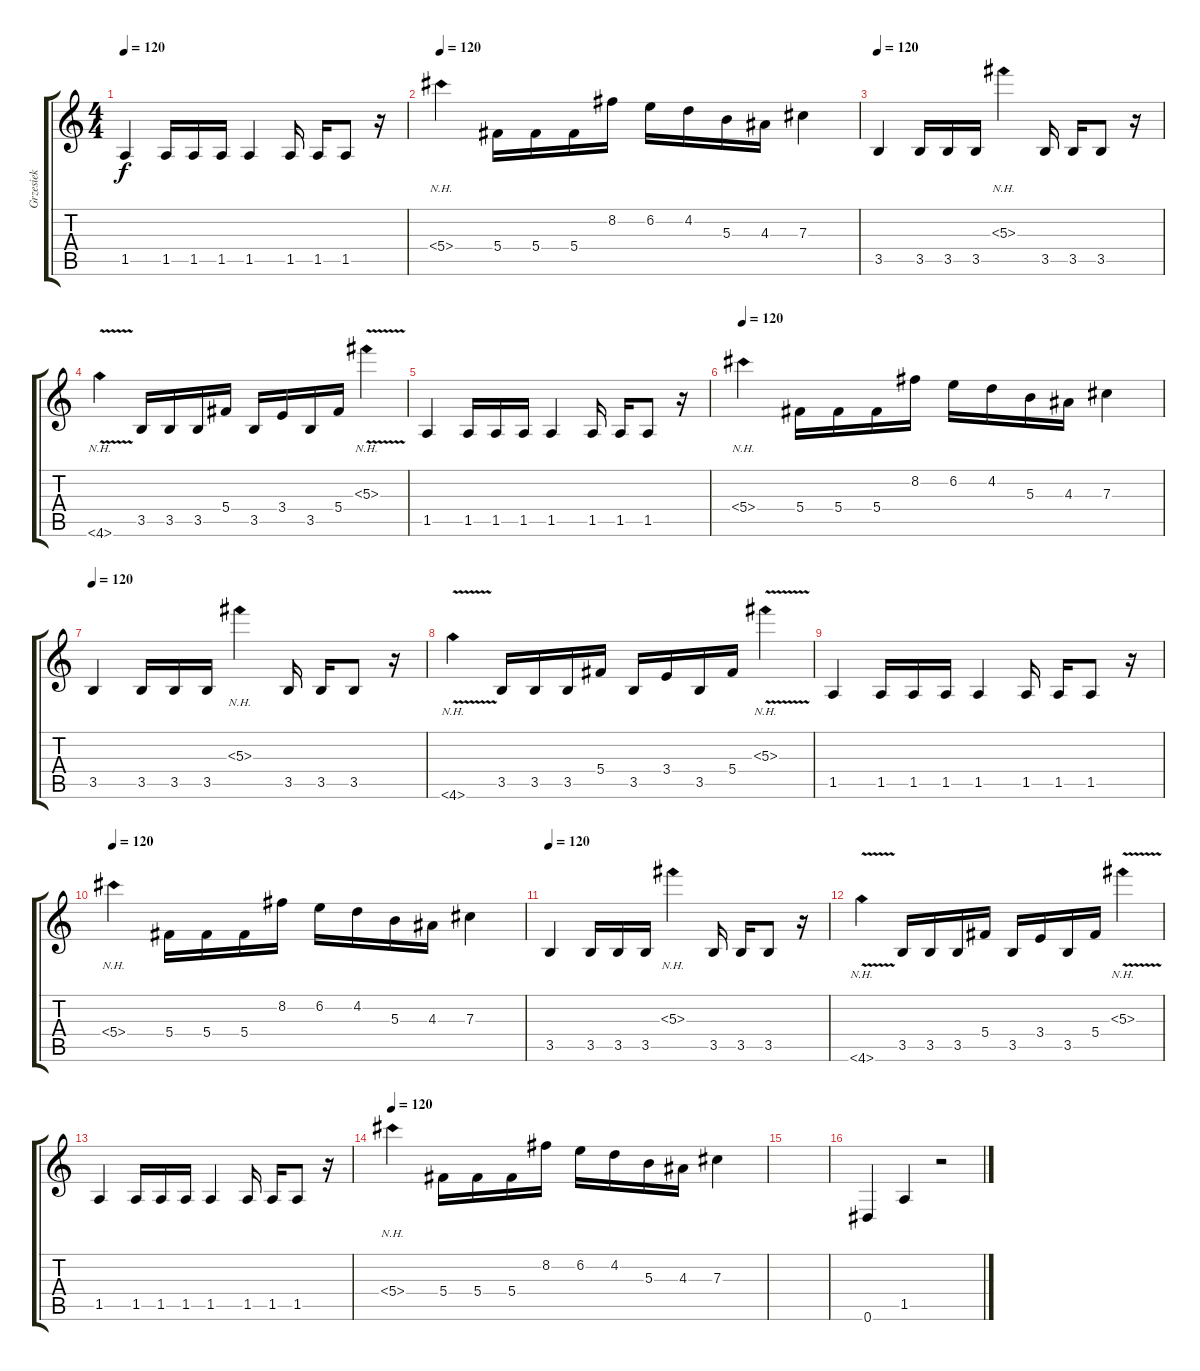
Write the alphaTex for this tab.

\track ("Grzesiek" "Grzesiek") {instrument electricbassfinger}
\staff {score tabs}
\tuning (Eb4 Bb3 Gb3 Db3 Ab2 Eb2) {hide}
\ts (4 4)
\tempo 120
\clef g2
\ks c
1.5.4{dy f} 1.5.16 1.5.16 1.5.16 1.5.4 1.5.16 1.5.16 1.5.8 r.16 |
\tempo 120
5.4{nh}.4 5.4.16 5.4.16 5.4.16 8.2.16 6.2.16 4.2.16 5.3.16 4.3.16 7.3.4 |
\tempo 120
3.5.4 3.5.16 3.5.16 3.5.16 5.3{nh}.4 3.5.16 3.5.16 3.5.8 r.16 |
4.6{nh v}.4 3.5.16 3.5.16 3.5.16 5.4.16 3.5.16 3.4.16 3.5.16 5.4.16 5.3{nh v}.4 |
1.5.4 1.5.16 1.5.16 1.5.16 1.5.4 1.5.16 1.5.16 1.5.8 r.16 |
\tempo 120
5.4{nh}.4 5.4.16 5.4.16 5.4.16 8.2.16 6.2.16 4.2.16 5.3.16 4.3.16 7.3.4 |
\tempo 120
3.5.4 3.5.16 3.5.16 3.5.16 5.3{nh}.4 3.5.16 3.5.16 3.5.8 r.16 |
4.6{nh v}.4 3.5.16 3.5.16 3.5.16 5.4.16 3.5.16 3.4.16 3.5.16 5.4.16 5.3{nh v}.4 |
1.5.4 1.5.16 1.5.16 1.5.16 1.5.4 1.5.16 1.5.16 1.5.8 r.16 |
\tempo 120
5.4{nh}.4 5.4.16 5.4.16 5.4.16 8.2.16 6.2.16 4.2.16 5.3.16 4.3.16 7.3.4 |
\tempo 120
3.5.4 3.5.16 3.5.16 3.5.16 5.3{nh}.4 3.5.16 3.5.16 3.5.8 r.16 |
4.6{nh v}.4 3.5.16 3.5.16 3.5.16 5.4.16 3.5.16 3.4.16 3.5.16 5.4.16 5.3{nh v}.4 |
1.5.4 1.5.16 1.5.16 1.5.16 1.5.4 1.5.16 1.5.16 1.5.8 r.16 |
\tempo 120
5.4{nh}.4 5.4.16 5.4.16 5.4.16 8.2.16 6.2.16 4.2.16 5.3.16 4.3.16 7.3.4 |
|
0.6.4 1.5.4 r.2
